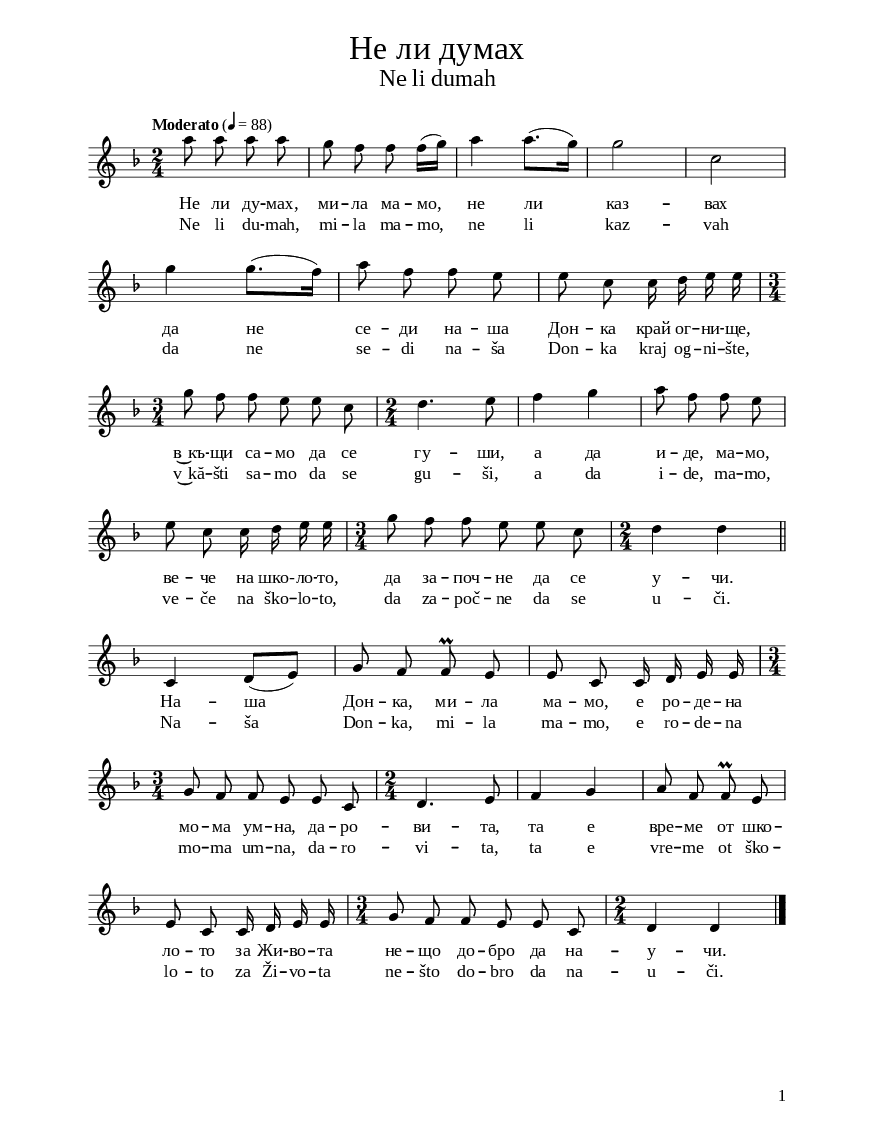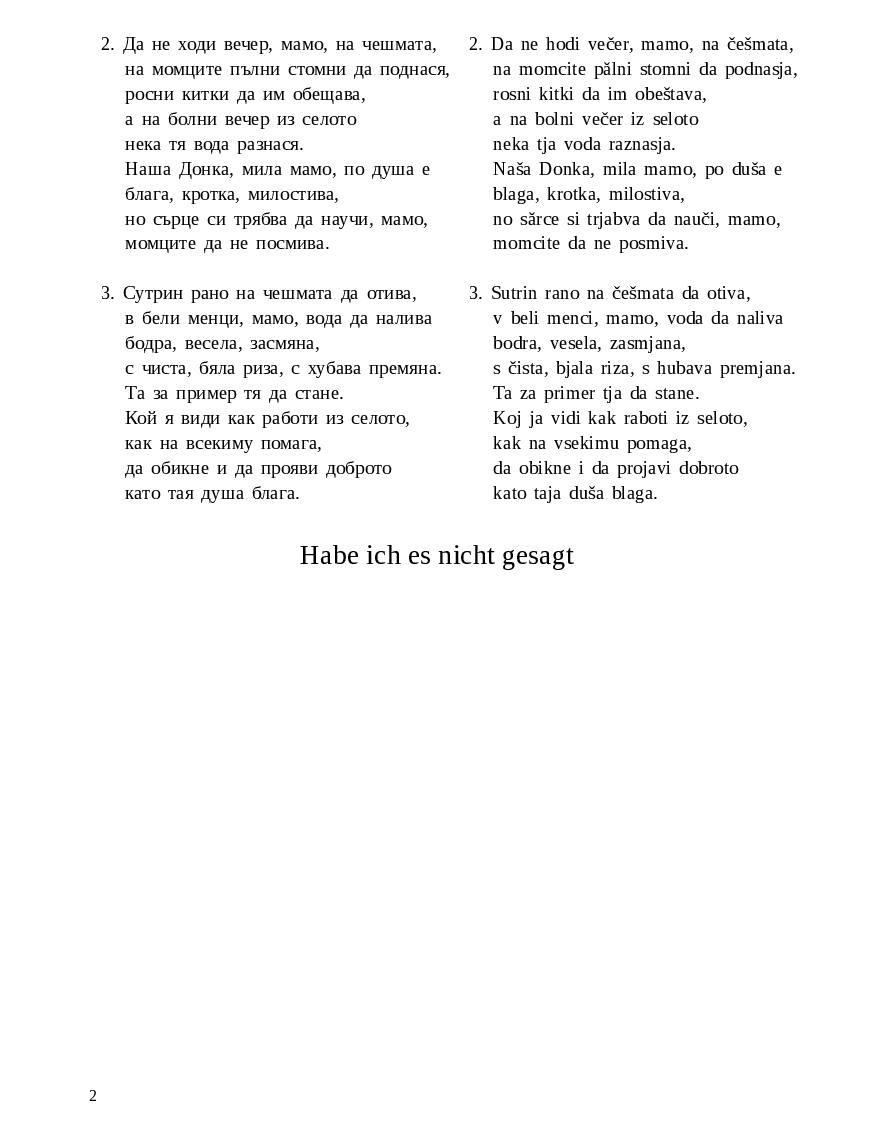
\version "2.24.1"

% include paper part and global functions
\include "include/globals.ily"

\bookpart {
  \label #'ref154
  \tocItem \markup "Не ли думах – Ne li dumah"
  \include "include/bookpart-paper.ily"
  \score {
    \include "include/score-layout.ily"

    \new Voice \absolute {
      \clef treble
      \key d \minor
      \time 2/4
      \tempoFunc "Moderato" 4 "88"
      \autoBeamOff

      a''8 a''8 a''8 a''8 | % 2
      g''8 f''8 f''8 f''16 [ ( g''16 ) ] | % 3
      a''4 a''8. [( g''16 )] | % 4
      g''2 | % 5
      c''2 \break | % 6
      g''4 g''8. [( f''16 )] | % 7
      a''8 f''8 f''8 e''8 | % 8
      e''8 c''8 c''16 d''16 e''16 e''16 \break | % 9
      \time 3/4  g''8 f''8 f''8 e''8 e''8 c''8 |
      \time 2/4  d''4. e''8 | % 11
      f''4 g''4 | % 12
      a''8 f''8 f''8 e''8 \break | % 13
      e''8 c''8 c''16 d''16 e''16 e''16 | % 14
      \time 3/4  g''8 f''8 f''8 e''8 e''8 c''8 | % 15
      \time 2/4  d''4 d''4 \bar "||"
      \break | % 16
      c'4 d'8 [( e'8 )] | % 17
      g'8 f'8 f'8\prall e'8 | % 18
      e'8 c'8 c'16 d'16 e'16 e'16 \break | % 19
      \time 3/4  g'8 f'8 f'8 e'8 e'8 c'8 |
      \time 2/4  d'4. e'8 | % 21
      f'4 g'4 | % 22
      a'8 f'8 f'8\prall e'8 \break | % 23
      e'8 c'8 c'16 d'16 e'16 e'16 | % 24
      \time 3/4  g'8 f'8 f'8 e'8 e'8 c'8 | % 25
      \time 2/4  d'4 d'4 \bar "|."
    }

    \addlyrics {
      Не ли ду
      -- мах, ми -- ла ма -- мо, не ли каз -- вах да
      не се -- ди на -- ша Дон -- ка край ог -- ни --
      ще, в~къ -- щи са -- мо да се гу -- ши, а да
      и -- де, ма -- мо, ве -- че на "шко-" -- ло -- то,
      да за -- поч -- не да се у -- чи. На -- ша Дон
      -- ка, ми -- ла ма -- мо, е ро -- де -- на мо --
      ма ум -- на, да -- ро -- ви -- та, та е вре --
      ме от шко -- ло -- то за Жи -- во -- та не --
      що до -- бро да на -- у -- чи.
    }

    \addlyrics {
      Ne li du
      -- mah, mi -- la ma -- mo, ne li kaz -- vah da
      ne se -- di na -- ša Don -- ka kraj og -- ni --
      šte, v~kă -- šti sa -- mo da se gu -- ši, a da
      i -- de, ma -- mo, ve -- če na ško -- lo -- to,
      da za -- poč -- ne da se u -- či. Na -- ša Don
      -- ka, mi -- la ma -- mo, e ro -- de -- na mo --
      ma um -- na, da -- ro -- vi -- ta, ta e vre --
      me ot ško -- lo -- to za Ži -- vo -- ta ne --
      što do -- bro da na -- u -- či.
    }

      \header {
        title = \titleFunc "Не ли думах" "Ne li dumah"
      }

      \midi{}

    } % score

    \pageBreak

    \markup \fontsize #+1.7 {
      \hspace #-1
      \override #`(baseline-skip . ,bgCoupletBaselineSkip)
      \column {

        \line {   "   " 2. Да не ходи вечер, мамо, на чешмата,}

        \line {   "        " на момците пълни стомни да поднася,}

        \line {   "        " росни китки да им обещава,}

        \line {   "        " а на болни вечер из селото} 

        \line {   "        " нека тя вода разнася.}

        \line {   "        " Наша Донка, мила мамо, по душа е}

        \line {   "        " блага, кротка, милостива,}

        \line {   "        " но сърце си трябва да научи, мамо,}

        \line {   "        " момците да не посмива.}

        \line {   "        " }

        \line {   "   " 3. Сутрин рано на чешмата да отива,}

        \line {   "        " в бели менци, мамо, вода да налива}

        \line {   "        " бодра, весела, засмяна,}

        \line {   "        " с чиста, бяла риза, с хубава премяна.}

        \line {   "        " Та за пример тя да стане.}

        \line {   "        " Кой я види как работи из селото,}

        \line {   "        " как на всекиму помага,}

        \line {   "        " да обикне и да прояви доброто}

        \line {   "        " като тая душа блага.}
      }

      \hspace #-1
      \override #`(baseline-skip . ,bgCoupletBaselineSkip)
     
      \column {

        \line {   "   " 2. Da ne hodi večer, mamo, na češmata,}

        \line {   "        " na momcite pălni stomni da podnasja,}

        \line {   "        " rosni kitki da im obeštava,}

        \line {   "        " a na bolni večer iz seloto} 

        \line {   "        " neka tja voda raznasja.}

        \line {   "        " Naša Donka, mila mamo, po duša e}

        \line {   "        " blaga, krotka, milostiva,}

        \line {   "        " no sărce si trjabva da nauči, mamo,}

        \line {   "        " momcite da ne posmiva.}

        \line {   "        " }

        \line {   "   " 3. Sutrin rano na češmata da otiva,}

        \line {   "        " v beli menci, mamo, voda da naliva}

        \line {   "        " bodra, vesela, zasmjana,}

        \line {   "        " s čista, bjala riza, s hubava premjana.}

        \line {   "        " Ta za primer tja da stane.}

        \line {   "        " Koj ja vidi kak raboti iz seloto,}

        \line {   "        " kak na vsekimu pomaga,}

        \line {   "        " da obikne i da projavi dobroto}

        \line {   "        " kato taja duša blaga.}
      } %column
    } % markup

   \markup \empty-two
   
   
   

    % include foreign translation(s) of the song
    \version "2.22.1"

\markup \fill-line { \fontsize #deTitleFontSize "Habe ich es nicht gesagt" }
\markup \null
\markup \null
\markup \fontsize #deCoupletFontSize {
  \hspace #10
  \override #`(baseline-skip . ,deCoupletBaselineSkip)

  \column {
  

    \line {  1. Habe ich es nicht gesagt, liebe Mutter, habe ich es nicht gesagt,}

    \line { " "dass unsere Donka nicht neben der Feuerstelle stehen}

    \line { " "und sich nur zuhause kuscheln soll,}

    \line { " "sondern sie soll in die Schule gehen }

    \line { " "und beginnen zu lernen.}

    \line { " "Unsere Donka, liebe Mutter, wurde }

    \line { " "klug und begabt geboren,}

    \line { " "so dass es an der Zeit ist,}

    \line { " "von der Schule des Lebens etwas Gutes zu lernen.}

    \line { " " }
    \line { 2. Sie soll abends, liebe Mutter, nicht zum Brunnen gehen,}

    \line { " "um den Jungen volle Krüge zu reichen,}

    \line { " "ihnen taufrische Blumen zu versprechen,}

    \line { " "sondern sie soll abends den Kranken Wasser austragen.}

    \line { " "Unsere Donka, liebe Mutter,}

    \line { " "ist ihrer Seele nach gut, sanftmütig und barmherzig,}

    \line { " "aber sie soll ihr Herz, Mutter, lehren,}

    \line { " "die Jungen nicht zum Lächeln zu bringen.}
    \line { " " }

    \line { 3. Morgen in der Früh soll sie zum Brunnen gehen,}

    \line { " "in weißen Kupferkrügen Wasser zu gießen,}

    \line { " "mit einem sauberen, weißen Hemd in einem schönen Staat,}

    \line { " "soll sie zum Beispiel werden.}

    \line { " "Wer sie im Dorf sieht,}

    \line { " "wie sie jedem hilft,}

    \line { " "soll das Gute zu lieben beginnen und es äußern,}

    \line { " "wie diese gute Seele.}




  }
}


  } % bookpart
